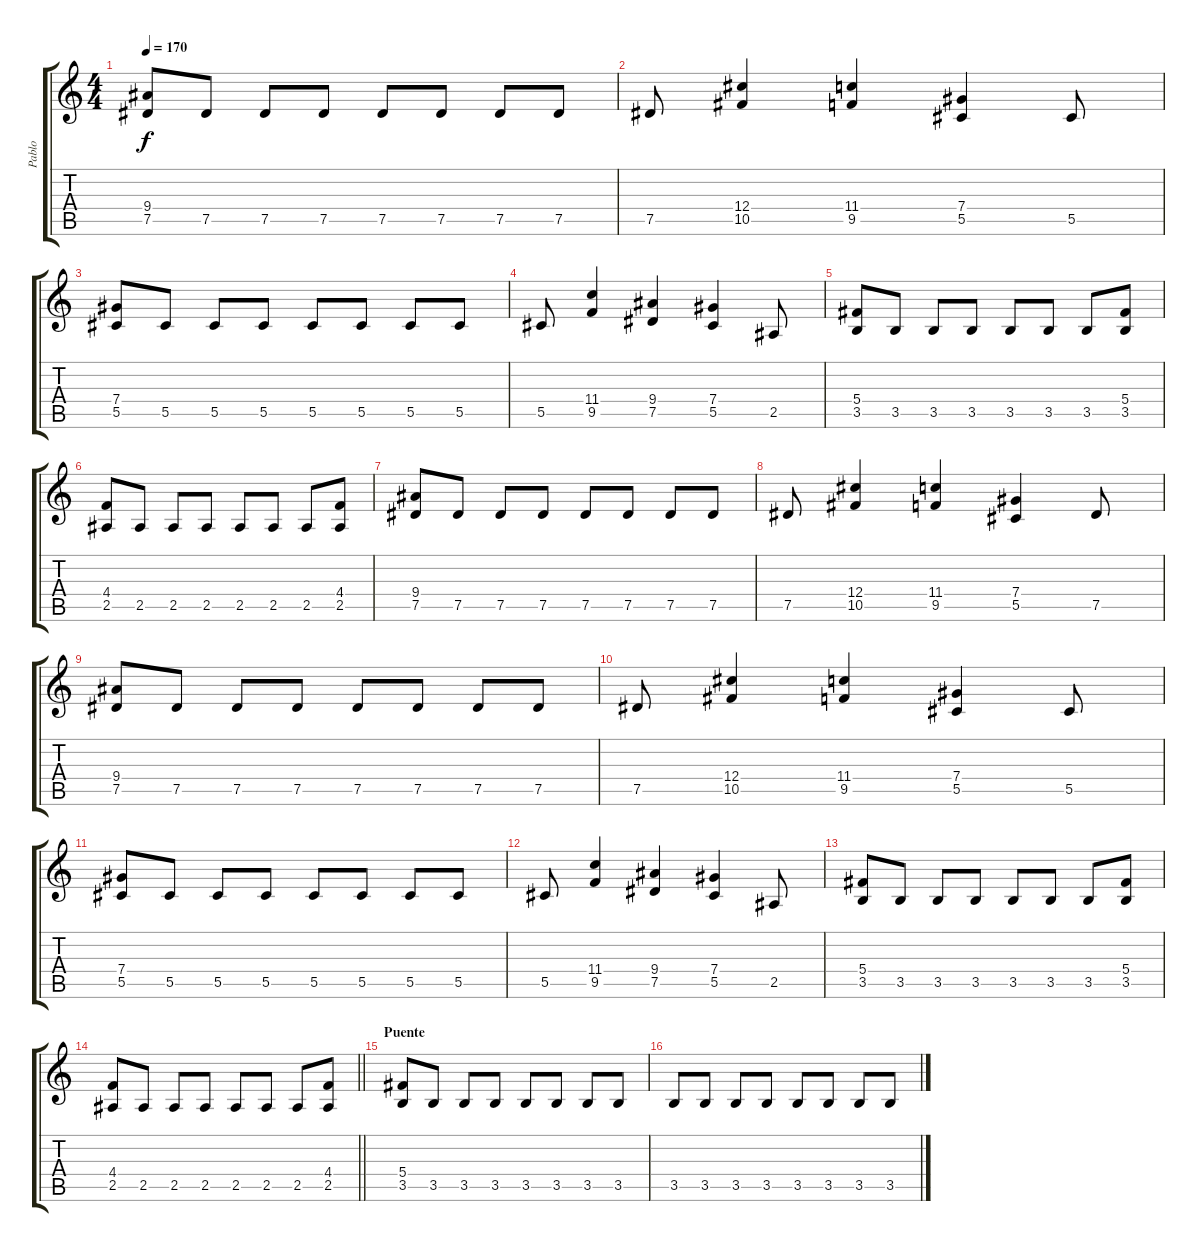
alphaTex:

\track ("Pablo" "Pablo") {instrument distortionguitar}
\staff {score tabs}
\tuning (Eb4 Bb3 Gb3 Db3 Ab2 Eb2) {hide}
\ts (4 4)
\tempo 170
\clef g2
\ks c
(9.4 7.5).8{dy f} 7.5.8 7.5.8 7.5.8 7.5.8 7.5.8 7.5.8 7.5.8 |
7.5.8 (12.4 10.5).4 (11.4 9.5).4 (7.4 5.5).4 5.5.8 |
(7.4 5.5).8 5.5.8 5.5.8 5.5.8 5.5.8 5.5.8 5.5.8 5.5.8 |
5.5.8 (11.4 9.5).4 (9.4 7.5).4 (7.4 5.5).4 2.5.8 |
(5.4 3.5).8 3.5.8 3.5.8 3.5.8 3.5.8 3.5.8 3.5.8 (5.4 3.5).8 |
(4.4 2.5).8 2.5.8 2.5.8 2.5.8 2.5.8 2.5.8 2.5.8 (4.4 2.5).8 |
(9.4 7.5).8 7.5.8 7.5.8 7.5.8 7.5.8 7.5.8 7.5.8 7.5.8 |
7.5.8 (12.4 10.5).4 (11.4 9.5).4 (7.4 5.5).4 7.5.8 |
(9.4 7.5).8 7.5.8 7.5.8 7.5.8 7.5.8 7.5.8 7.5.8 7.5.8 |
7.5.8 (12.4 10.5).4 (11.4 9.5).4 (7.4 5.5).4 5.5.8 |
(7.4 5.5).8 5.5.8 5.5.8 5.5.8 5.5.8 5.5.8 5.5.8 5.5.8 |
5.5.8 (11.4 9.5).4 (9.4 7.5).4 (7.4 5.5).4 2.5.8 |
(5.4 3.5).8 3.5.8 3.5.8 3.5.8 3.5.8 3.5.8 3.5.8 (5.4 3.5).8 |
\barLineRight lightlight
(4.4 2.5).8 2.5.8 2.5.8 2.5.8 2.5.8 2.5.8 2.5.8 (4.4 2.5).8 |
\section ("" "Puente")
(5.4 3.5).8 3.5.8 3.5.8 3.5.8 3.5.8 3.5.8 3.5.8 3.5.8 |
3.5.8 3.5.8 3.5.8 3.5.8 3.5.8 3.5.8 3.5.8 3.5.8
